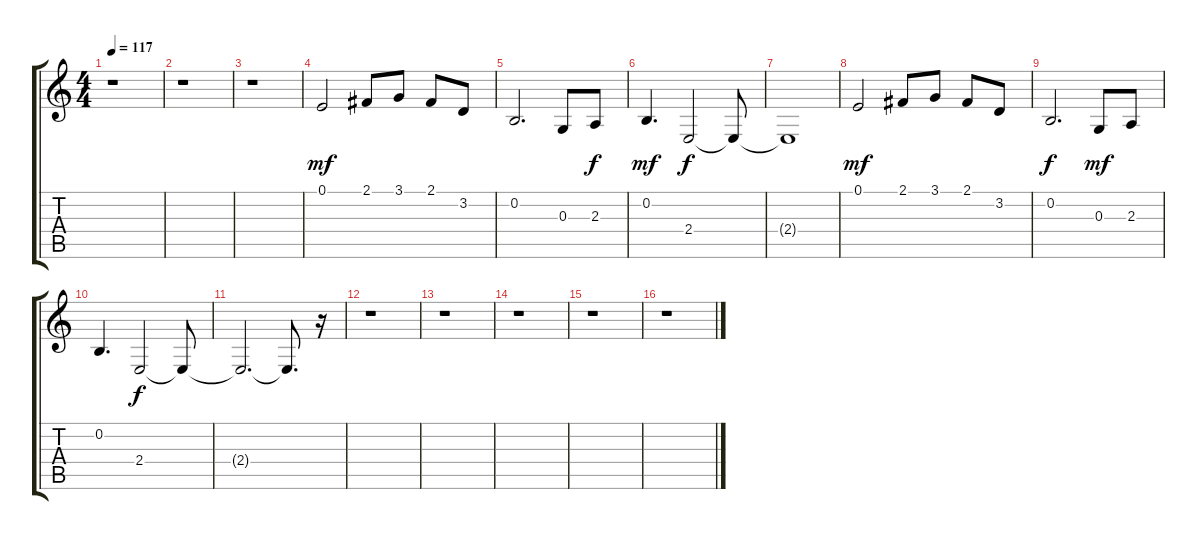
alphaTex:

\track "" {instrument choiraahs}
\staff {score tabs}
\tuning (E4 B3 G3 D3 A2 E2) {hide}
\ts (4 4)
\tempo 117
\clef g2
\ks c
r.1{dy mf} |
r.1 |
r.1 |
0.1.2 2.1.8 3.1.8 2.1.8 3.2.8 |
0.2.2{d} 0.3.8 2.3.8{dy f} |
0.2.4{d dy mf} 2.4.2{dy f} 2.4{t}.8 |
2.4{t}.1 |
0.1.2{dy mf} 2.1.8 3.1.8 2.1.8 3.2.8 |
0.2.2{d dy f} 0.3.8{dy mf} 2.3.8 |
0.2.4{d} 2.4.2{dy f} 2.4{t}.8 |
2.4{t}.2{d} 2.4{t}.8{d} r.16 |
r.1 |
r.1 |
r.1 |
r.1 |
r.1
